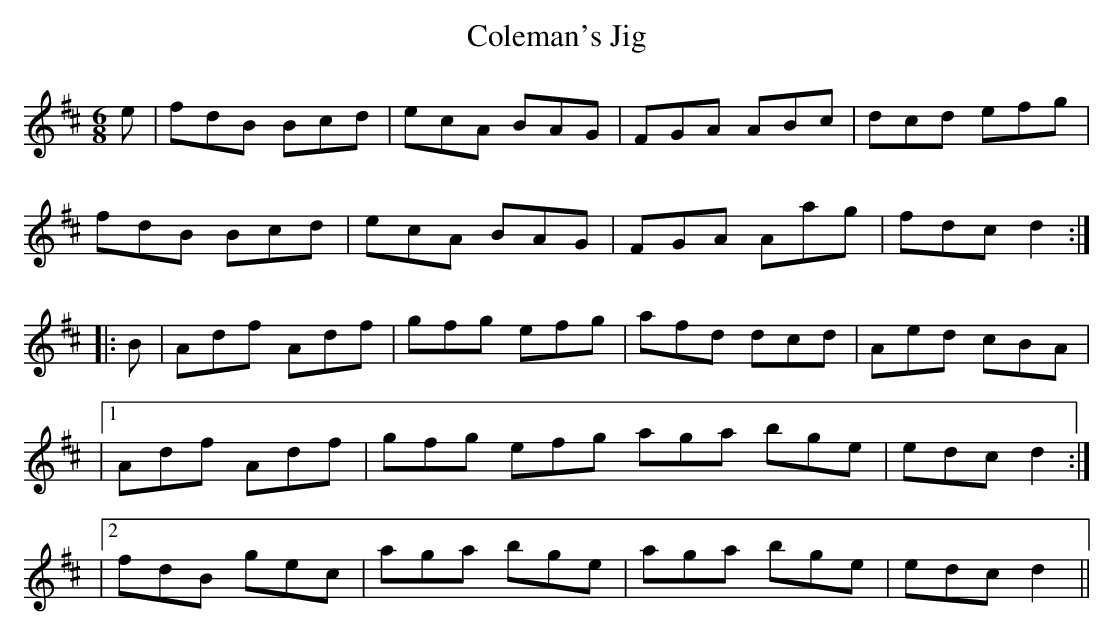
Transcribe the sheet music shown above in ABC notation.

X:1
T:Coleman's Jig
K:D
M:6/8
L:1/8
e|fdB Bcd|ecA BAG|FGA ABc|dcd efg|
fdB Bcd|ecA BAG|FGA Aag|fdc d2 :|
|: B|Adf Adf|gfg efg|afd dcd|Aed cBA|
|1 Adf Adf|gfg efg aga bge|edc d2 :|
|2 fdB gec|aga bge|aga bge|edc d2 ||
